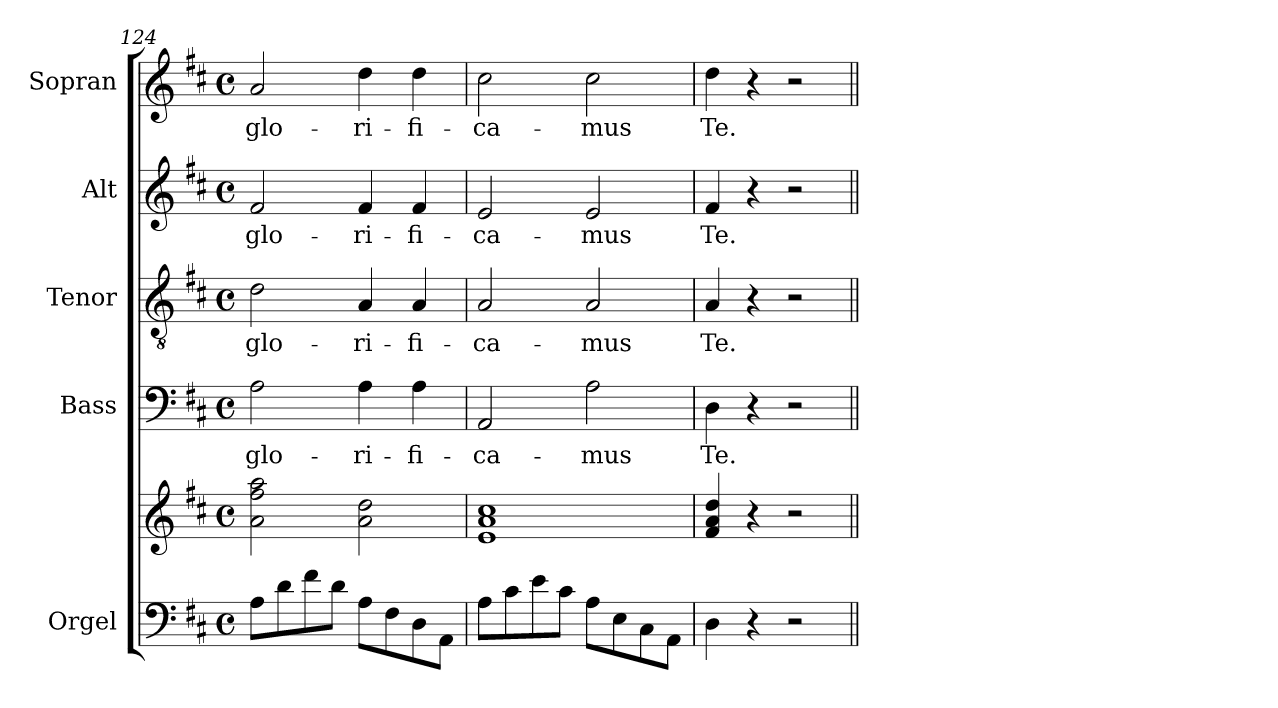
**kern	**kern	**kern	**text	**kern	**text	**kern	**text	**kern	**text
*part5	*part5	*part4	*part4	*part3	*part3	*part2	*part2	*part1	*part1
*staff6	*staff5	*staff4	*staff4	*staff3	*staff3	*staff2	*staff2	*staff1	*staff1
*I"Orgel	*	*I"Bass	*	*I"Tenor	*	*I"Alt	*	*I"Sopran	*
*I'Org.	*	*I'B.	*	*I'T.	*	*I'A.	*	*I'S.	*
*clefF4	*clefG2	*clefF4	*	*clefGv2	*	*clefG2	*	*clefG2	*
*k[f#c#]	*k[f#c#]	*k[f#c#]	*	*k[f#c#]	*	*k[f#c#]	*	*k[f#c#]	*
*D:	*D:	*D:	*	*D:	*	*D:	*	*D:	*
*M4/4	*M4/4	*M4/4	*	*M4/4	*	*M4/4	*	*M4/4	*
*met(c)	*met(c)	*met(c)	*	*met(c)	*	*met(c)	*	*met(c)	*
=124	=124	=124	=124	=124	=124	=124	=124	=124	=124
!	!	!	!LO:LY:b	!	!LO:LY:b	!	!LO:LY:b	!	!LO:LY:b
8A\L	2a\ 2ff#\ 2aa\	2A\	glo-	2d\	glo-	2f#/	glo-	2a/	glo-
8d\	.	.	.	.	.	.	.	.	.
8f#\	.	.	.	.	.	.	.	.	.
8d\J	.	.	.	.	.	.	.	.	.
!	!	!	!LO:LY:b	!	!LO:LY:b	!	!LO:LY:b	!	!LO:LY:b
8A\L	2a\ 2dd\	4A\	-ri-	4A/	-ri-	4f#/	-ri-	4dd\	-ri-
8F#\	.	.	.	.	.	.	.	.	.
!	!	!	!LO:LY:b	!	!LO:LY:b	!	!LO:LY:b	!	!LO:LY:b
8D\	.	4A\	-fi-	4A/	-fi-	4f#/	-fi-	4dd\	-fi-
8AA\J	.	.	.	.	.	.	.	.	.
=125	=125	=125	=125	=125	=125	=125	=125	=125	=125
!	!	!	!LO:LY:b	!	!LO:LY:b	!	!LO:LY:b	!	!LO:LY:b
8A\L	1e 1a 1cc#	2AA/	-ca-	2A/	-ca-	2e/	-ca-	2cc#\	-ca-
8c#\	.	.	.	.	.	.	.	.	.
8e\	.	.	.	.	.	.	.	.	.
8c#\J	.	.	.	.	.	.	.	.	.
!	!	!	!LO:LY:b	!	!LO:LY:b	!	!LO:LY:b	!	!LO:LY:b
8A\L	.	2A\	-mus	2A/	-mus	2e/	-mus	2cc#\	-mus
8E\	.	.	.	.	.	.	.	.	.
8C#\	.	.	.	.	.	.	.	.	.
8AA\J	.	.	.	.	.	.	.	.	.
=126	=126	=126	=126	=126	=126	=126	=126	=126	=126
!	!	!	!LO:LY:b	!	!LO:LY:b	!	!LO:LY:b	!	!LO:LY:b
4D\	4f#/ 4a/ 4dd/	4D\	Te.	4A/	Te.	4f#/	Te.	4dd\	Te.
4r	4r	4r	.	4r	.	4r	.	4r	.
2r	2r	2r	.	2r	.	2r	.	2r	.
=||	=||	=||	=||	=||	=||	=||	=||	=||	=||
*-	*-	*-	*-	*-	*-	*-	*-	*-	*-
